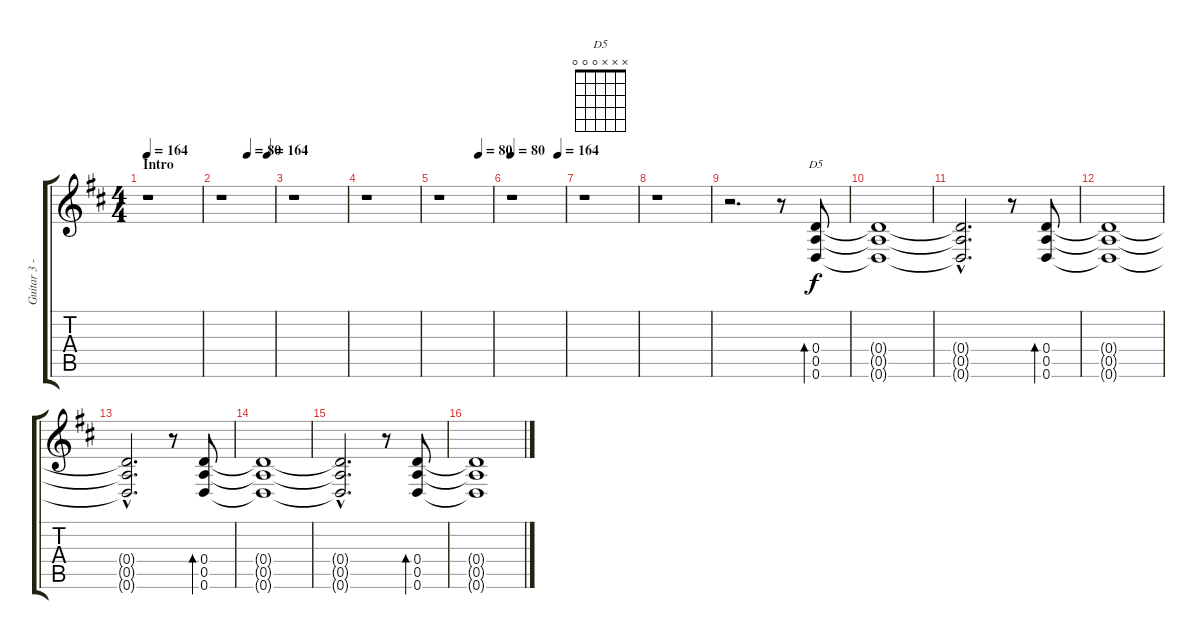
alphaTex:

\track ("Guitar 3 - Walsh (Open D)" "Guitar 3 -") {instrument distortionguitar}
\staff {score tabs}
\tuning (D4 A3 Gb3 D3 A2 D2) {hide}
\chord ("D5" x x x 0 0 0)
\ts (4 4)
\section ("" "Intro")
\tempo 164
\clef g2
\ks d
r.1{dy f instrument distortionguitar} |
\tempo (80 0.5)
\tempo (164 0.875)
r.1 |
r.1 |
r.1 |
\tempo (80 0.75)
r.1 |
\tempo 80
\tempo (164 0.875)
r.1 |
r.1 |
r.1 |
r.2{d} r.8 (0.4 0.5 0.6).8{bd 60 ch "D5"} |
(0.4{t} 0.5{t} 0.6{t}).1 |
(0.4{hac t} 0.5{hac t} 0.6{hac t}).2{d} r.8 (0.4 0.5 0.6).8{bd 60} |
(0.4{t} 0.5{t} 0.6{t}).1 |
(0.4{hac t} 0.5{hac t} 0.6{hac t}).2{d} r.8 (0.4 0.5 0.6).8{bd 60} |
(0.4{t} 0.5{t} 0.6{t}).1 |
(0.4{hac t} 0.5{hac t} 0.6{hac t}).2{d} r.8 (0.4 0.5 0.6).8{bd 60} |
(0.4{t} 0.5{t} 0.6{t}).1
